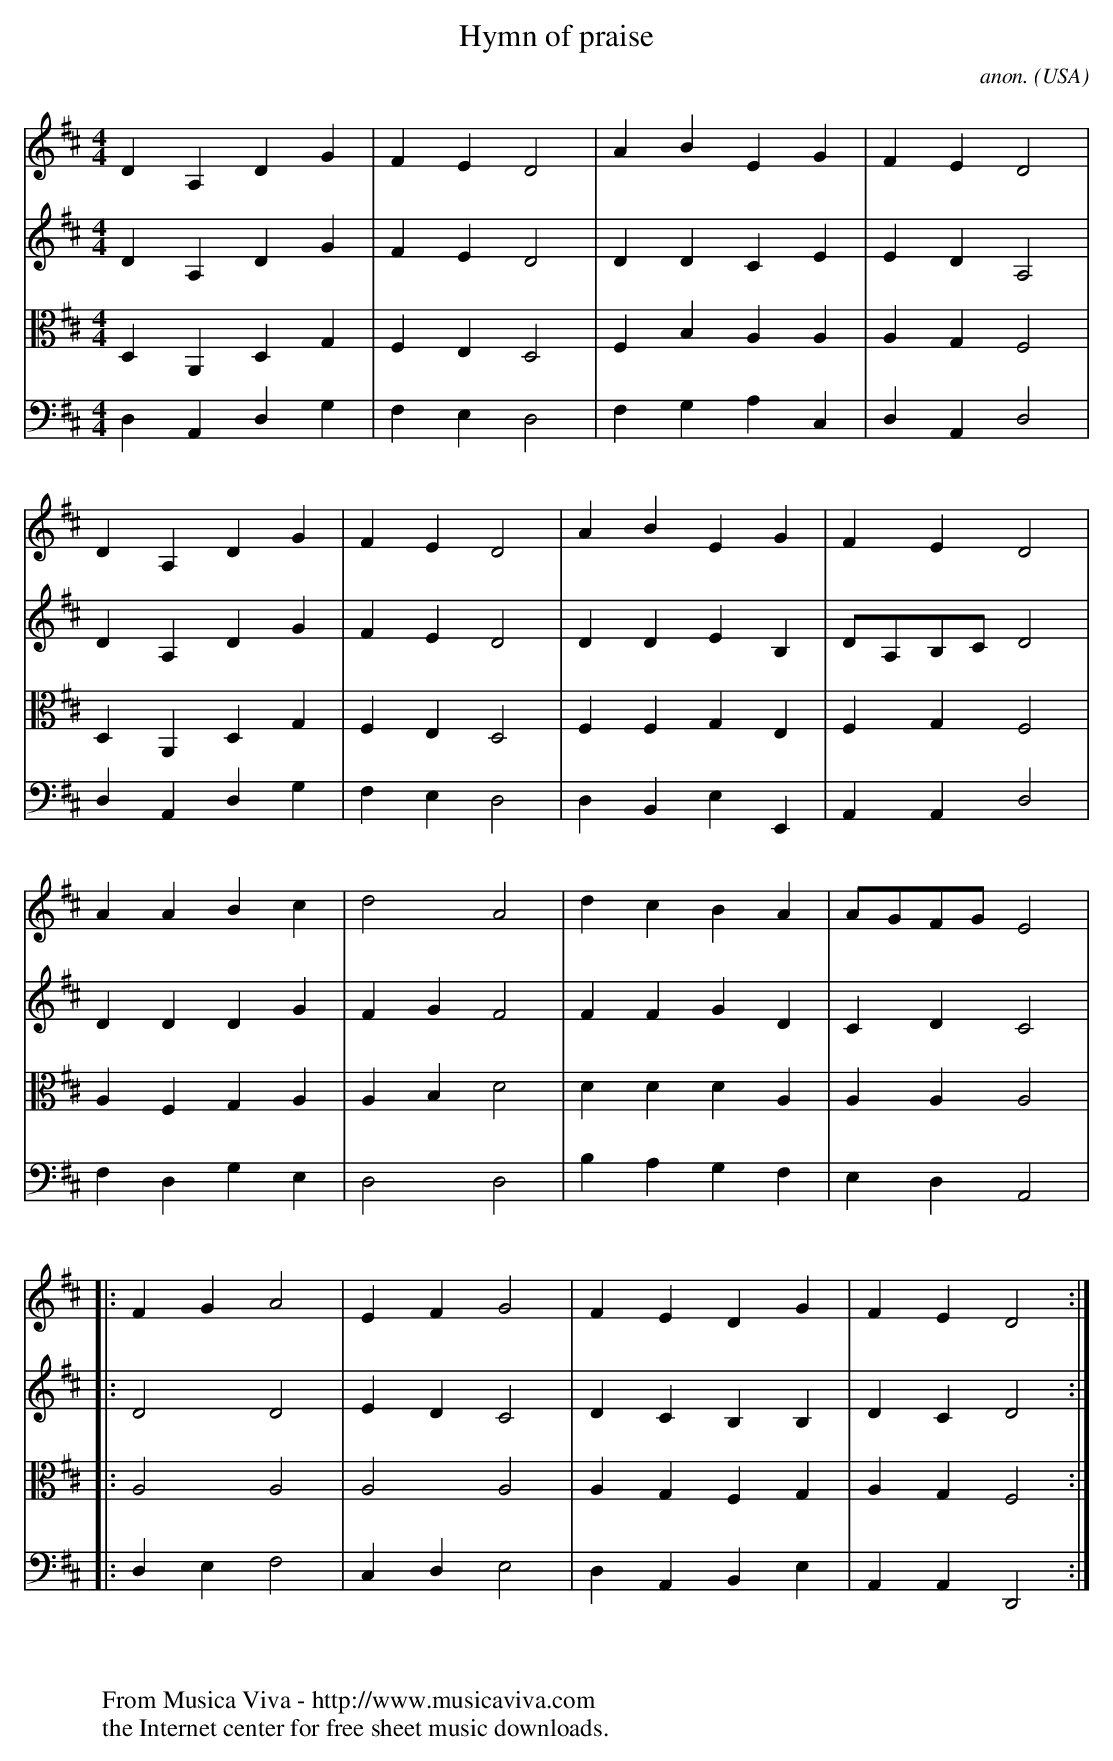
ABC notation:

X:1
T:Hymn of praise
C:anon.
O:USA
V:1 Program 1 40 %Violin
V:2 Program 1 110 %Fiddle
V:3 Program 1 41 alto %Viola
V:4 Program 1 42 bass %Cello
M:4/4
L:1/4
K:D
V:1
DA,DG|FED2|ABEG|FED2|
V:2
DA,DG|FED2|DDCE|EDA,2|
V:3
D,A,,D,G,|F,E,D,2|F,B,A,A,|A,G,F,2|
V:4
D,A,,D,G,|F,E,D,2|F,G,A,C,|D,A,,D,2|
V:1
DA,DG|FED2|ABEG|FED2|
V:2
DA,DG|FED2|DDEB,|D/A,/B,/C/ D2|
V:3
D,A,,D,G,|F,E,D,2|F,F,G,E,|F,G,F,2|
V:4
D,A,,D,G,|F,E,D,2|D,B,,E,E,,|A,,A,,D,2|
V:1
AABc|d2A2|dcBA|A/G/F/G/E2|
V:2
DDDG|FGF2|FFGD|CDC2|
V:3
A,F,G,A,|A,B,D2|DDDA,|A,A,A,2|
V:4
F,D,G,E,|D,2D,2|B,A,G,F,|E,D,A,,2|
V:1
|:FGA2|EFG2|FEDG|FED2:|
V:2
|:D2D2|EDC2|DCB,B,|DCD2:|
V:3
|:A,2A,2|A,2A,2|A,G,F,G,|A,G,F,2:|
V:4
|:D,E,F,2|C,D,E,2|D,A,,B,,E,|A,,A,,D,,2:|
W:
W:
W:  From Musica Viva - http://www.musicaviva.com
W:  the Internet center for free sheet music downloads.
